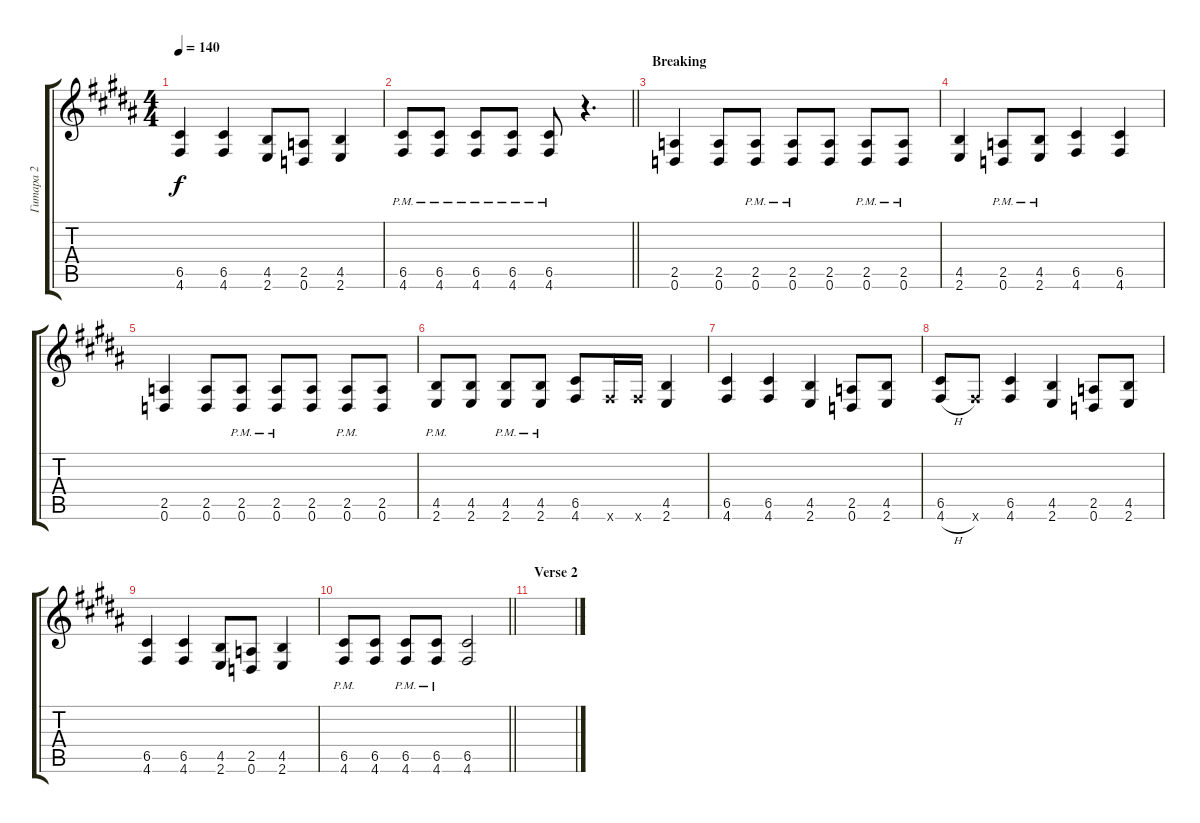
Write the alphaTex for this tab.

\track ("Гитара 2" "Гитара 2") {instrument distortionguitar}
\staff {score tabs}
\tuning (D4 A3 F3 C3 G2 D2) {hide}
\ts (4 4)
\tempo 140
\clef g2
\ks g#minor
(6.5 4.6).4{dy f} (6.5 4.6).4 (4.5 2.6).8 (2.5 0.6).8 (4.5 2.6).4 |
\barLineRight lightlight
(6.5{pm} 4.6{pm}).8 (6.5{pm} 4.6{pm}).8 (6.5{pm} 4.6{pm}).8 (6.5{pm} 4.6{pm}).8 (6.5{pm} 4.6{pm}).8 r.4{d} |
\section ("" "Breaking")
(2.5 0.6).4 (2.5 0.6).8 (2.5{pm} 0.6{pm}).8 (2.5{pm} 0.6{pm}).8 (2.5 0.6).8 (2.5{pm} 0.6{pm}).8 (2.5{pm} 0.6{pm}).8 |
(4.5 2.6).4 (2.5{pm} 0.6{pm}).8 (4.5 2.6{pm}).8 (6.5 4.6).4 (6.5 4.6).4 |
(2.5 0.6).4 (2.5 0.6).8 (2.5{pm} 0.6{pm}).8 (2.5{pm} 0.6{pm}).8 (2.5 0.6).8 (2.5{pm} 0.6{pm}).8 (2.5 0.6).8 |
(4.5{pm} 2.6{pm}).8 (4.5 2.6).8 (4.5{pm} 2.6{pm}).8 (4.5{pm} 2.6{pm}).8 (6.5 4.6).8 4.6{x}.16 4.6{x}.16 (4.5 2.6).4 |
(6.5 4.6).4 (6.5 4.6).4 (4.5 2.6).4 (2.5 0.6).8 (4.5 2.6).8 |
(6.5 4.6{h}).8 4.6{x}.8 (6.5 4.6).4 (4.5 2.6).4 (2.5 0.6).8 (4.5 2.6).8 |
(6.5 4.6).4 (6.5 4.6).4 (4.5 2.6).8 (2.5 0.6).8 (4.5 2.6).4 |
\barLineRight lightlight
(6.5{pm} 4.6{pm}).8 (6.5 4.6).8 (6.5{pm} 4.6{pm}).8 (6.5{pm} 4.6{pm}).8 (6.5 4.6).2 |
\section ("" "Verse 2")
